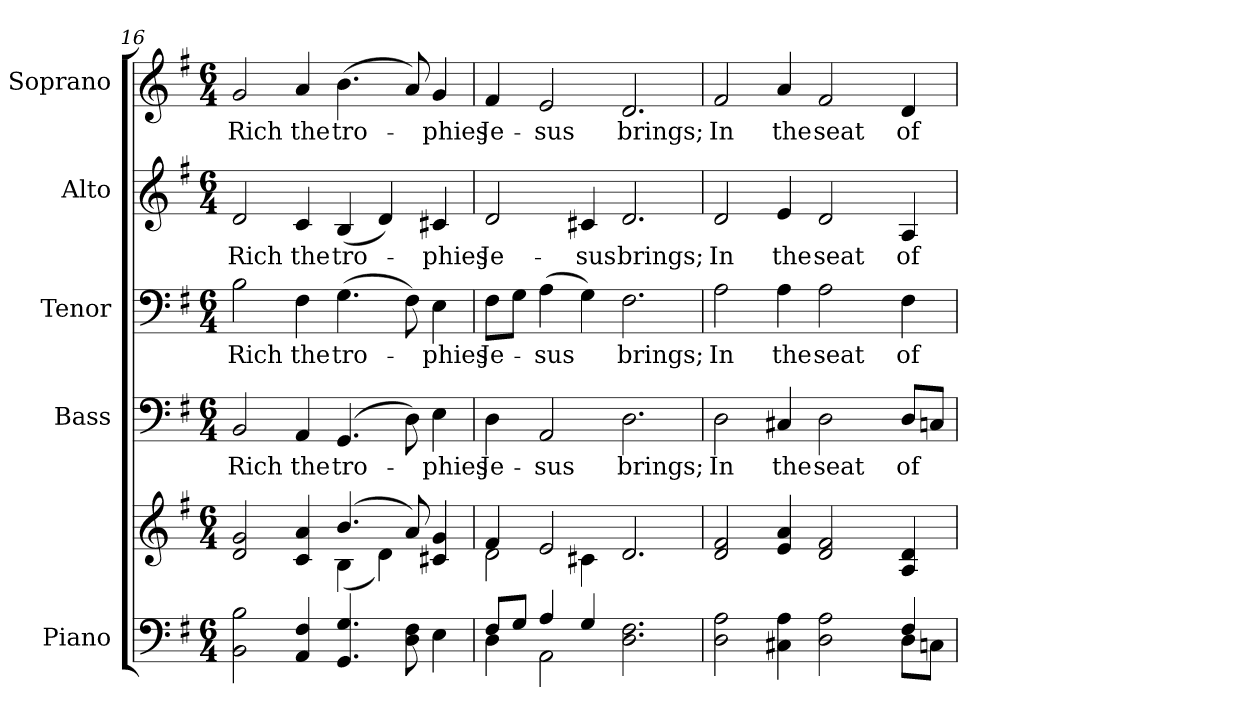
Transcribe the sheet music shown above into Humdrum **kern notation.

**kern	**kern	**kern	**text	**kern	**text	**kern	**text	**kern	**text
*part5	*part5	*part4	*part4	*part3	*part3	*part2	*part2	*part1	*part1
*staff6	*staff5	*staff4	*staff4	*staff3	*staff3	*staff2	*staff2	*staff1	*staff1
*I"Piano	*	*I"Bass	*	*I"Tenor	*	*I"Alto	*	*I"Soprano	*
*I'Pno.	*	*I'B.	*	*I'T.	*	*I'A.	*	*I'S.	*
*clefF4	*clefG2	*clefF4	*	*clefF4	*	*clefG2	*	*clefG2	*
*k[f#]	*k[f#]	*k[f#]	*	*k[f#]	*	*k[f#]	*	*k[f#]	*
*G:	*G:	*G:	*	*G:	*	*G:	*	*G:	*
*M6/4	*M6/4	*M6/4	*	*M6/4	*	*M6/4	*	*M6/4	*
=16	=16	=16	=16	=16	=16	=16	=16	=16	=16
*	*^	*	*	*	*	*	*	*	*
!	!	!	!	!LO:LY:b:color=#000000	!	!	!	!	!	!
!	!	!	!	!	!	!LO:LY:b:color=#000000	!	!	!	!
!	!	!	!	!	!	!	!	!LO:LY:b:color=#000000	!	!
!	!	!	!	!	!	!	!	!	!	!LO:LY:b:color=#000000
2BBi\ 2Bi	2di/ 2gi	2.ryy	2BBi/	Rich	2Bi\	Rich	2di/	Rich	2gi/	Rich
!	!	!	!	!LO:LY:b:color=#000000	!	!	!	!	!	!
!	!	!	!	!	!	!LO:LY:b:color=#000000	!	!	!	!
!	!	!	!	!	!	!	!	!LO:LY:b:color=#000000	!	!
!	!	!	!	!	!	!	!	!	!	!LO:LY:b:color=#000000
4AAi/ 4F#i	4ci/ 4ai	.	4AAi/	the	4F#i\	the	4ci/	the	4ai/	the
!	!	!	!	!LO:LY:b:color=#000000	!	!	!	!	!	!
!	!	!	!	!	!	!LO:LY:b:color=#000000	!	!	!	!
!	!	!	!	!	!	!	!	!LO:LY:b:color=#000000	!	!
!	!	!	!	!	!	!	!	!	!	!LO:LY:b:color=#000000
4.GGi/ 4.Gi	(4.bi/	(4Bi\	(4.GGi/	tro-	(4.Gi\	tro-	(4Bi/	tro-	(4.bi\	tro-
.	.	4di\)	.	.	.	.	4di/)	.	.	.
8Di\ 8F#i	8ai/)	.	8Di\)	.	8F#i\)	.	.	.	8ai/)	.
!	!	!	!	!LO:LY:b:color=#000000	!	!	!	!	!	!
!	!	!	!	!	!	!LO:LY:b:color=#000000	!	!	!	!
!	!	!	!	!	!	!	!	!LO:LY:b:color=#000000	!	!
!	!	!	!	!	!	!	!	!	!	!LO:LY:b:color=#000000
4Ei\	4c#Xi/ 4gi	4ryy	4Ei\	-phies	4Ei\	-phies	4c#Xi/	-phies	4gi/	-phies
!!LO:PB:g=z
=17	=17	=17	=17	=17	=17	=17	=17	=17	=17	=17
*^	*	*	*	*	*	*	*	*	*	*
!	!	!	!	!	!LO:LY:b:color=#000000	!	!	!	!	!	!
!	!	!	!	!	!	!	!LO:LY:b:color=#000000	!	!	!	!
!	!	!	!	!	!	!	!	!	!LO:LY:b:color=#000000	!	!
!	!	!	!	!	!	!	!	!	!	!	!LO:LY:b:color=#000000
8F#i/L	4Di\	4f#i/	2di\	4Di\	Je-	8F#i\L	Je-	2di/	Je-	4f#i/	Je-
8Gi/J	.	.	.	.	.	8Gi\J	.	.	.	.	.
!	!	!	!	!	!LO:LY:b:color=#000000	!	!	!	!	!	!
!	!	!	!	!	!	!	!LO:LY:b:color=#000000	!	!	!	!
!	!	!	!	!	!	!	!	!	!	!	!LO:LY:b:color=#000000
4Ai/	2AAi\	2ei/	.	2AAi/	-sus	(4Ai\	-sus	.	.	2ei/	-sus
!	!	!	!	!	!	!	!	!	!LO:LY:b:color=#000000	!	!
4Gi/	.	.	4c#Xi\	.	.	4Gi\)	.	4c#Xi/	-sus	.	.
!	!	!	!	!	!LO:LY:b:color=#000000	!	!	!	!	!	!
!	!	!	!	!	!	!	!LO:LY:b:color=#000000	!	!	!	!
!	!	!	!	!	!	!	!	!	!LO:LY:b:color=#000000	!	!
!	!	!	!	!	!	!	!	!	!	!	!LO:LY:b:color=#000000
2.Di\ 2.F#i	2.ryy	2.di/	2.ryy	2.Di\	brings;	2.F#i\	brings;	2.di/	brings;	2.di/	brings;
*	*	*v	*v	*	*	*	*	*	*	*	*
=18	=18	=18	=18	=18	=18	=18	=18	=18	=18	=18
*	*	*^	*	*	*	*	*	*	*	*
!	!	!	!	!	!LO:LY:b:color=#000000	!	!	!	!	!	!
*	*	*v	*v	*	*	*	*	*	*	*	*
*	*	*^	*	*	*	*	*	*	*	*
!	!	!	!	!	!	!	!LO:LY:b:color=#000000	!	!	!	!
*	*	*v	*v	*	*	*	*	*	*	*	*
*	*	*^	*	*	*	*	*	*	*	*
!	!	!	!	!	!	!	!	!	!LO:LY:b:color=#000000	!	!
*	*	*v	*v	*	*	*	*	*	*	*	*
*	*	*^	*	*	*	*	*	*	*	*
!	!	!	!	!	!	!	!	!	!	!	!LO:LY:b:color=#000000
*	*	*v	*v	*	*	*	*	*	*	*	*
2Di\ 2Ai	2.ryy	2di/ 2f#i	2Di\	In	2Ai\	In	2di/	In	2f#i/	In
!	!	!	!	!LO:LY:b:color=#000000	!	!	!	!	!	!
!	!	!	!	!	!	!LO:LY:b:color=#000000	!	!	!	!
!	!	!	!	!	!	!	!	!LO:LY:b:color=#000000	!	!
!	!	!	!	!	!	!	!	!	!	!LO:LY:b:color=#000000
4C#Xi\ 4Ai	.	4ei/ 4ai	4C#Xi/	the	4Ai\	the	4ei/	the	4ai/	the
!	!	!	!	!LO:LY:b:color=#000000	!	!	!	!	!	!
!	!	!	!	!	!	!LO:LY:b:color=#000000	!	!	!	!
!	!	!	!	!	!	!	!	!LO:LY:b:color=#000000	!	!
!	!	!	!	!	!	!	!	!	!	!LO:LY:b:color=#000000
2Di\ 2Ai	4ryy	2di/ 2f#i	2Di\	seat	2Ai\	seat	2di/	seat	2f#i/	seat
.	4ryy	.	.	.	.	.	.	.	.	.
!	!	!	!	!LO:LY:b:color=#000000	!	!	!	!	!	!
!	!	!	!	!	!	!LO:LY:b:color=#000000	!	!	!	!
!	!	!	!	!	!	!	!	!LO:LY:b:color=#000000	!	!
!	!	!	!	!	!	!	!	!	!	!LO:LY:b:color=#000000
4F#i/	8Di\L	4Ai/ 4di	8Di/L	of	4F#i\	of	4Ai/	of	4di/	of
.	8Cni\J	.	8Cni/J	.	.	.	.	.	.	.
*v	*v	*	*	*	*	*	*	*	*	*
=	=	=	=	=	=	=	=	=	=
*-	*-	*-	*-	*-	*-	*-	*-	*-	*-
